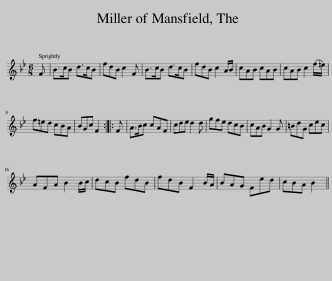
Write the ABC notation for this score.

X:1
L:1/8
M:6/8
I:linebreak $
K:Gmin
V:1 treble
V:1
 F | B>cB d>cB | fdB c2 F | B>cB d>cB | fdB c2 A/B/ | %5
 cAB cAB | cAB c2 (f/=e/) |$ f=ed cBA | BGc F2 :: F | %10
 A>Bc cAF | cde d2 d | gfe dcB | cAB G2 G | =BdG cec |$ %15
 AFA B2 B/c/ | dcB fdB | fdB F2 B/A/ | BAG Fed | cBA B2 || %20
